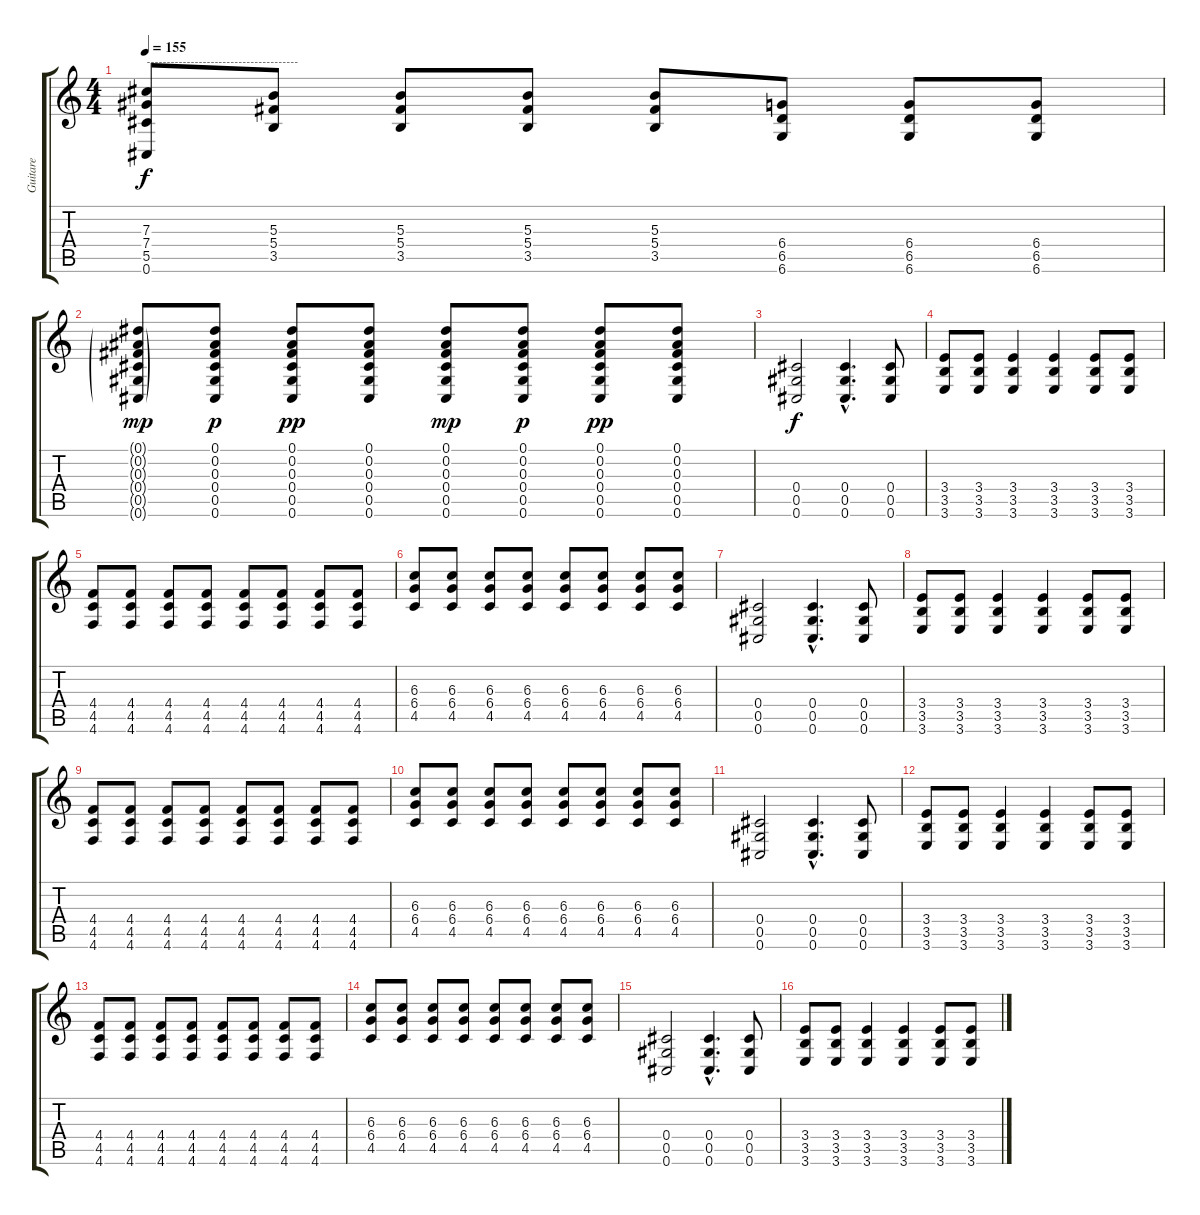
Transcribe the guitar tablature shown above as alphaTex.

\track ("Guitare" "Guitare") {instrument distortionguitar}
\staff {score tabs}
\tuning (Eb4 Bb3 Gb3 Db3 Ab2 Db2) {hide}
\ts (4 4)
\tempo 155
\clef g2
\ks c
(7.3 7.4 5.5 0.6).8{txt "--------------------------------------" dy f} (5.3 5.4 3.5).8 (5.3 5.4 3.5).8 (5.3 5.4 3.5).8 (5.3 5.4 3.5).8 (6.4 6.5 6.6).8 (6.4 6.5 6.6).8 (6.4 6.5 6.6).8 |
(0.1{g} 0.2{g} 0.3{g} 0.4{g} 0.5{g} 0.6{g}).8{dy mp instrument electricguitarmuted} (0.1 0.2 0.3 0.4 0.5 0.6).8{dy p} (0.1 0.2 0.3 0.4 0.5 0.6).8{dy pp} (0.1 0.2 0.3 0.4 0.5 0.6).8 (0.1 0.2 0.3 0.4 0.5 0.6).8{dy mp} (0.1 0.2 0.3 0.4 0.5 0.6).8{dy p} (0.1 0.2 0.3 0.4 0.5 0.6).8{dy pp} (0.1 0.2 0.3 0.4 0.5 0.6).8 |
(0.4 0.5 0.6).2{dy f instrument distortionguitar} (0.4{hac} 0.5{hac} 0.6{hac}).4{d} (0.4 0.5 0.6).8 |
(3.4 3.5 3.6).8 (3.4 3.5 3.6).8 (3.4 3.5 3.6).4 (3.4 3.5 3.6).4 (3.4 3.5 3.6).8 (3.4 3.5 3.6).8 |
(4.4 4.5 4.6).8 (4.4 4.5 4.6).8 (4.4 4.5 4.6).8 (4.4 4.5 4.6).8 (4.4 4.5 4.6).8 (4.4 4.5 4.6).8 (4.4 4.5 4.6).8 (4.4 4.5 4.6).8 |
(6.3 6.4 4.5).8 (6.3 6.4 4.5).8 (6.3 6.4 4.5).8 (6.3 6.4 4.5).8 (6.3 6.4 4.5).8 (6.3 6.4 4.5).8 (6.3 6.4 4.5).8 (6.3 6.4 4.5).8 |
(0.4 0.5 0.6).2 (0.4{hac} 0.5{hac} 0.6{hac}).4{d} (0.4 0.5 0.6).8 |
(3.4 3.5 3.6).8 (3.4 3.5 3.6).8 (3.4 3.5 3.6).4 (3.4 3.5 3.6).4 (3.4 3.5 3.6).8 (3.4 3.5 3.6).8 |
(4.4 4.5 4.6).8 (4.4 4.5 4.6).8 (4.4 4.5 4.6).8 (4.4 4.5 4.6).8 (4.4 4.5 4.6).8 (4.4 4.5 4.6).8 (4.4 4.5 4.6).8 (4.4 4.5 4.6).8 |
(6.3 6.4 4.5).8 (6.3 6.4 4.5).8 (6.3 6.4 4.5).8 (6.3 6.4 4.5).8 (6.3 6.4 4.5).8 (6.3 6.4 4.5).8 (6.3 6.4 4.5).8 (6.3 6.4 4.5).8 |
(0.4 0.5 0.6).2 (0.4{hac} 0.5{hac} 0.6{hac}).4{d} (0.4 0.5 0.6).8 |
(3.4 3.5 3.6).8 (3.4 3.5 3.6).8 (3.4 3.5 3.6).4 (3.4 3.5 3.6).4 (3.4 3.5 3.6).8 (3.4 3.5 3.6).8 |
(4.4 4.5 4.6).8 (4.4 4.5 4.6).8 (4.4 4.5 4.6).8 (4.4 4.5 4.6).8 (4.4 4.5 4.6).8 (4.4 4.5 4.6).8 (4.4 4.5 4.6).8 (4.4 4.5 4.6).8 |
(6.3 6.4 4.5).8 (6.3 6.4 4.5).8 (6.3 6.4 4.5).8 (6.3 6.4 4.5).8 (6.3 6.4 4.5).8 (6.3 6.4 4.5).8 (6.3 6.4 4.5).8 (6.3 6.4 4.5).8 |
(0.4 0.5 0.6).2 (0.4{hac} 0.5{hac} 0.6{hac}).4{d} (0.4 0.5 0.6).8 |
(3.4 3.5 3.6).8 (3.4 3.5 3.6).8 (3.4 3.5 3.6).4 (3.4 3.5 3.6).4 (3.4 3.5 3.6).8 (3.4 3.5 3.6).8
